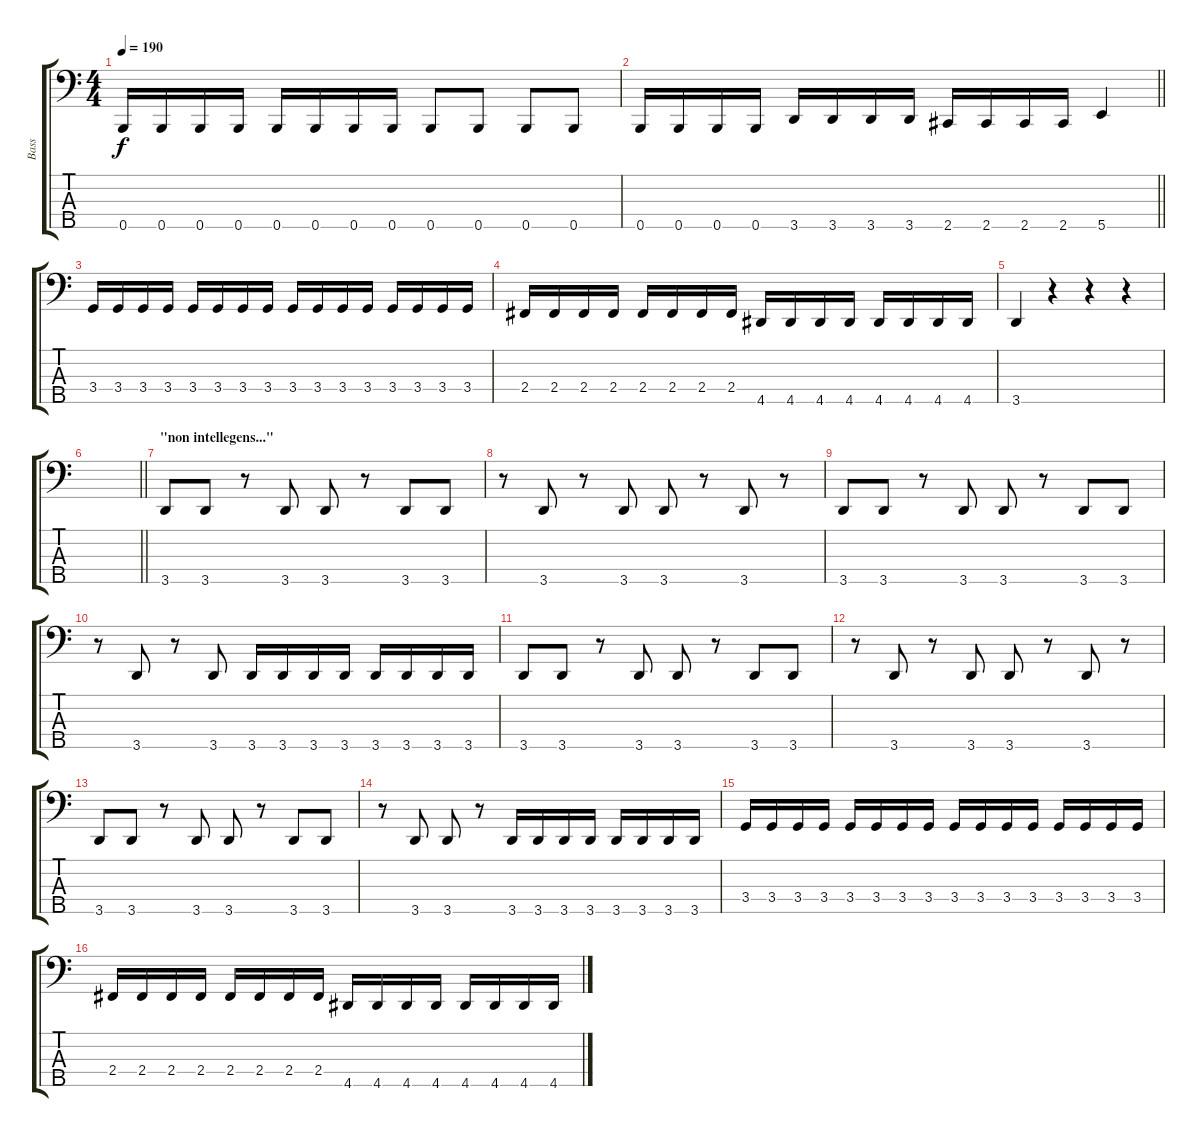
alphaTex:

\track ("Bass" "Bass") {instrument electricbassfinger}
\staff {score tabs}
\tuning (G2 D2 A1 E1 B0) {hide}
\ts (4 4)
\tempo 190
\clef f4
\ks c
0.5.16{dy f} 0.5.16 0.5.16 0.5.16 0.5.16 0.5.16 0.5.16 0.5.16 0.5.8 0.5.8 0.5.8 0.5.8 |
\barLineRight lightlight
0.5.16 0.5.16 0.5.16 0.5.16 3.5.16 3.5.16 3.5.16 3.5.16 2.5.16 2.5.16 2.5.16 2.5.16 5.5.4 |
\section ("" "")
3.4.16 3.4.16 3.4.16 3.4.16 3.4.16 3.4.16 3.4.16 3.4.16 3.4.16 3.4.16 3.4.16 3.4.16 3.4.16 3.4.16 3.4.16 3.4.16 |
2.4.16 2.4.16 2.4.16 2.4.16 2.4.16 2.4.16 2.4.16 2.4.16 4.5.16 4.5.16 4.5.16 4.5.16 4.5.16 4.5.16 4.5.16 4.5.16 |
3.5.4 r.4 r.4 r.4 |
\barLineRight lightlight
|
\section ("" "\"non intellegens...\"")
3.5.8 3.5.8 r.8 3.5.8 3.5.8 r.8 3.5.8 3.5.8 |
r.8 3.5.8 r.8 3.5.8 3.5.8 r.8 3.5.8 r.8 |
3.5.8 3.5.8 r.8 3.5.8 3.5.8 r.8 3.5.8 3.5.8 |
r.8 3.5.8 r.8 3.5.8 3.5.16 3.5.16 3.5.16 3.5.16 3.5.16 3.5.16 3.5.16 3.5.16 |
3.5.8 3.5.8 r.8 3.5.8 3.5.8 r.8 3.5.8 3.5.8 |
r.8 3.5.8 r.8 3.5.8 3.5.8 r.8 3.5.8 r.8 |
3.5.8 3.5.8 r.8 3.5.8 3.5.8 r.8 3.5.8 3.5.8 |
r.8 3.5.8 3.5.8 r.8 3.5.16 3.5.16 3.5.16 3.5.16 3.5.16 3.5.16 3.5.16 3.5.16 |
3.4.16 3.4.16 3.4.16 3.4.16 3.4.16 3.4.16 3.4.16 3.4.16 3.4.16 3.4.16 3.4.16 3.4.16 3.4.16 3.4.16 3.4.16 3.4.16 |
2.4.16 2.4.16 2.4.16 2.4.16 2.4.16 2.4.16 2.4.16 2.4.16 4.5.16 4.5.16 4.5.16 4.5.16 4.5.16 4.5.16 4.5.16 4.5.16
